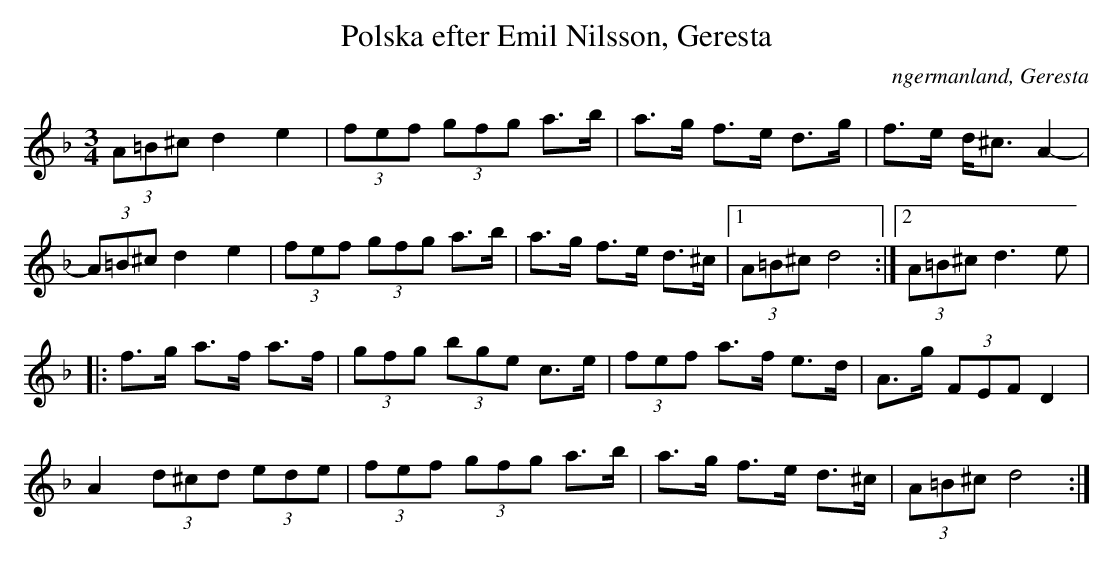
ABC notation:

X:1
T:Polska efter Emil Nilsson, Geresta
O: ngermanland, Geresta
M:3/4
L:1/8
K:Dm
(3A=B^c d2 e2 | (3fef (3gfg a>b | a>g f>e d>g | f>e d<^c A2- |
(3A=B^c d2 e2 | (3fef (3gfg a>b | a>g f>e d>^c |1 (3A=B^c d4 :|2  (3A=B^c d3 e |
|: f>g a>f a>f | (3gfg (3bge c>e | (3fef a>f e>d | A>g (3FEF D2 |
A2 (3d^cd (3ede | (3fef (3gfg a>b | a>g f>e d>^c | (3A=B^c d4 :|
